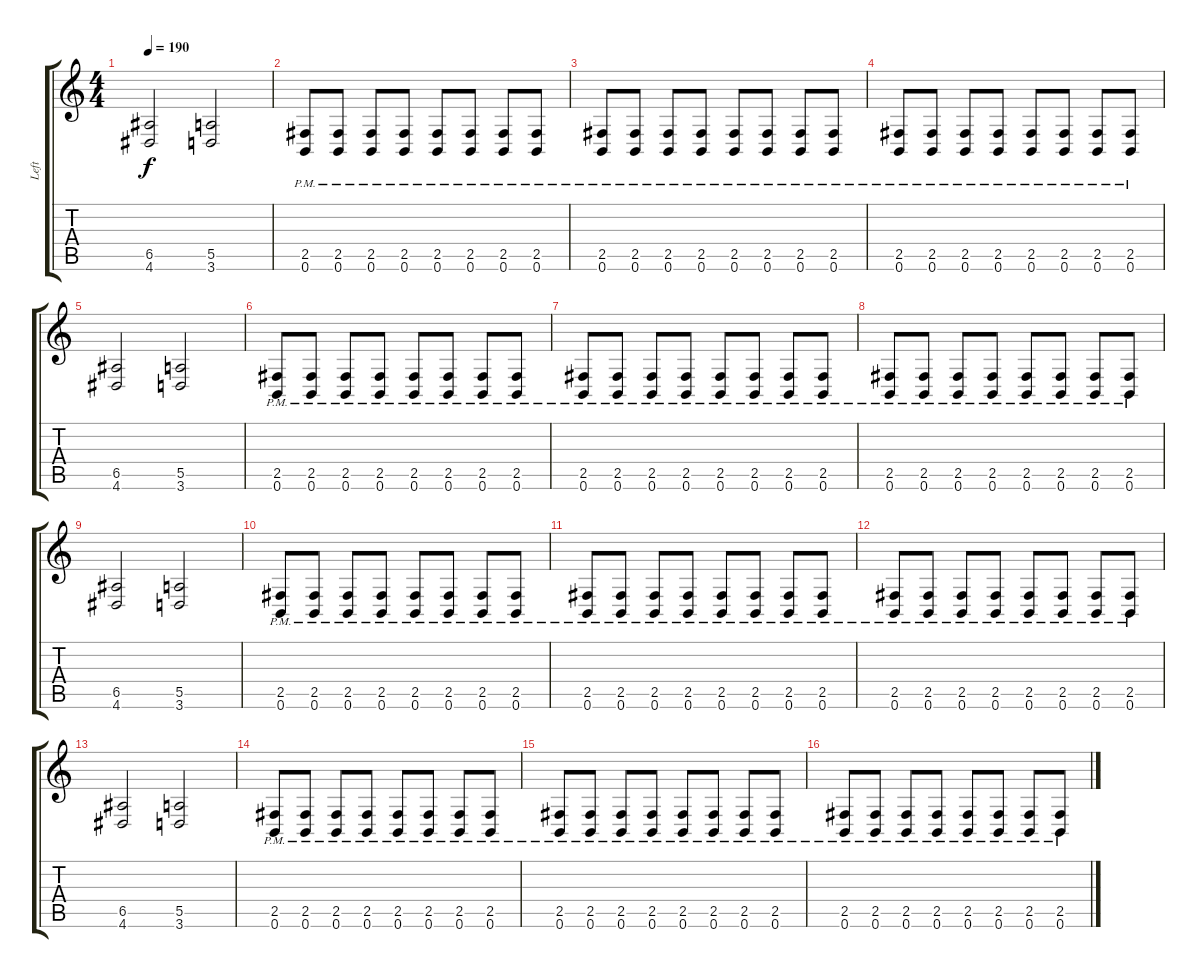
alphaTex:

\track ("Left" "Left") {instrument distortionguitar}
\staff {score tabs}
\tuning (B3 Gb3 D3 A2 E2 B1) {hide}
\ts (4 4)
\tempo 190
\clef g2
\ks c
(6.5 4.6).2{dy f} (5.5 3.6).2 |
(2.5{pm} 0.6{pm}).8 (2.5{pm} 0.6{pm}).8 (2.5{pm} 0.6{pm}).8 (2.5{pm} 0.6{pm}).8 (2.5{pm} 0.6{pm}).8 (2.5{pm} 0.6{pm}).8 (2.5{pm} 0.6{pm}).8 (2.5{pm} 0.6{pm}).8 |
(2.5{pm} 0.6{pm}).8 (2.5{pm} 0.6{pm}).8 (2.5{pm} 0.6{pm}).8 (2.5{pm} 0.6{pm}).8 (2.5{pm} 0.6{pm}).8 (2.5{pm} 0.6{pm}).8 (2.5{pm} 0.6{pm}).8 (2.5{pm} 0.6{pm}).8 |
(2.5{pm} 0.6{pm}).8 (2.5{pm} 0.6{pm}).8 (2.5{pm} 0.6{pm}).8 (2.5{pm} 0.6{pm}).8 (2.5{pm} 0.6{pm}).8 (2.5{pm} 0.6{pm}).8 (2.5{pm} 0.6{pm}).8 (2.5{pm} 0.6{pm}).8 |
(6.5 4.6).2 (5.5 3.6).2 |
(2.5{pm} 0.6{pm}).8 (2.5{pm} 0.6{pm}).8 (2.5{pm} 0.6{pm}).8 (2.5{pm} 0.6{pm}).8 (2.5{pm} 0.6{pm}).8 (2.5{pm} 0.6{pm}).8 (2.5{pm} 0.6{pm}).8 (2.5{pm} 0.6{pm}).8 |
(2.5{pm} 0.6{pm}).8 (2.5{pm} 0.6{pm}).8 (2.5{pm} 0.6{pm}).8 (2.5{pm} 0.6{pm}).8 (2.5{pm} 0.6{pm}).8 (2.5{pm} 0.6{pm}).8 (2.5{pm} 0.6{pm}).8 (2.5{pm} 0.6{pm}).8 |
(2.5{pm} 0.6{pm}).8 (2.5{pm} 0.6{pm}).8 (2.5{pm} 0.6{pm}).8 (2.5{pm} 0.6{pm}).8 (2.5{pm} 0.6{pm}).8 (2.5{pm} 0.6{pm}).8 (2.5{pm} 0.6{pm}).8 (2.5{pm} 0.6{pm}).8 |
(6.5 4.6).2 (5.5 3.6).2 |
(2.5{pm} 0.6{pm}).8 (2.5{pm} 0.6{pm}).8 (2.5{pm} 0.6{pm}).8 (2.5{pm} 0.6{pm}).8 (2.5{pm} 0.6{pm}).8 (2.5{pm} 0.6{pm}).8 (2.5{pm} 0.6{pm}).8 (2.5{pm} 0.6{pm}).8 |
(2.5{pm} 0.6{pm}).8 (2.5{pm} 0.6{pm}).8 (2.5{pm} 0.6{pm}).8 (2.5{pm} 0.6{pm}).8 (2.5{pm} 0.6{pm}).8 (2.5{pm} 0.6{pm}).8 (2.5{pm} 0.6{pm}).8 (2.5{pm} 0.6{pm}).8 |
(2.5{pm} 0.6{pm}).8 (2.5{pm} 0.6{pm}).8 (2.5{pm} 0.6{pm}).8 (2.5{pm} 0.6{pm}).8 (2.5{pm} 0.6{pm}).8 (2.5{pm} 0.6{pm}).8 (2.5{pm} 0.6{pm}).8 (2.5{pm} 0.6{pm}).8 |
(6.5 4.6).2 (5.5 3.6).2 |
(2.5{pm} 0.6{pm}).8 (2.5{pm} 0.6{pm}).8 (2.5{pm} 0.6{pm}).8 (2.5{pm} 0.6{pm}).8 (2.5{pm} 0.6{pm}).8 (2.5{pm} 0.6{pm}).8 (2.5{pm} 0.6{pm}).8 (2.5{pm} 0.6{pm}).8 |
(2.5{pm} 0.6{pm}).8 (2.5{pm} 0.6{pm}).8 (2.5{pm} 0.6{pm}).8 (2.5{pm} 0.6{pm}).8 (2.5{pm} 0.6{pm}).8 (2.5{pm} 0.6{pm}).8 (2.5{pm} 0.6{pm}).8 (2.5{pm} 0.6{pm}).8 |
(2.5{pm} 0.6{pm}).8 (2.5{pm} 0.6{pm}).8 (2.5{pm} 0.6{pm}).8 (2.5{pm} 0.6{pm}).8 (2.5{pm} 0.6{pm}).8 (2.5{pm} 0.6{pm}).8 (2.5{pm} 0.6{pm}).8 (2.5{pm} 0.6{pm}).8
